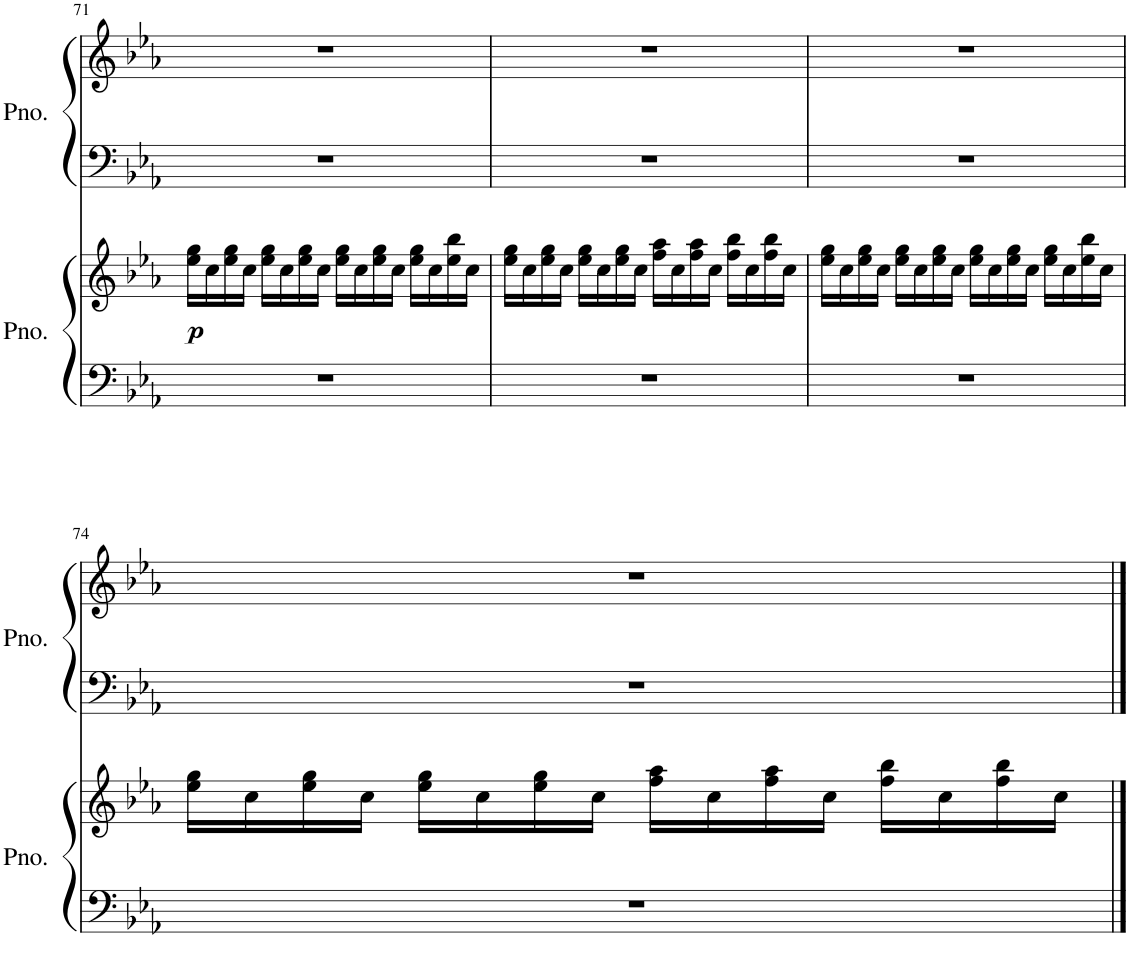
**kern	**kern	**dynam	**kern	**kern
*part2	*part2	*part2	*part1	*part1
*staff4	*staff3	*staff3/4	*staff2	*staff1
*I"Piano	*	*	*I"Piano	*
*I'Pno.	*	*	*I'Pno.	*
!!LO:PB:g=z
*clefF4	*clefG2	*	*clefF4	*clefG2
*k[b-e-a-]	*k[b-e-a-]	*	*k[b-e-a-]	*k[b-e-a-]
*M4/4	*M4/4	*	*M4/4	*M4/4
=71	=71	=71	=71	=71
!	!	!LO:DY:b	!	!
1r	16ee-\ 16gg\LL	p	1r	1r
.	16cc\	.	.	.
.	16ee-\ 16gg\	.	.	.
.	16cc\JJ	.	.	.
.	16ee-\ 16gg\LL	.	.	.
.	16cc\	.	.	.
.	16ee-\ 16gg\	.	.	.
.	16cc\JJ	.	.	.
.	16ee-\ 16gg\LL	.	.	.
.	16cc\	.	.	.
.	16ee-\ 16gg\	.	.	.
.	16cc\JJ	.	.	.
.	16ee-\ 16gg\LL	.	.	.
.	16cc\	.	.	.
.	16ee-\ 16bb-\	.	.	.
.	16cc\JJ	.	.	.
=72	=72	=72	=72	=72
1r	16ee-\ 16gg\LL	.	1r	1r
.	16cc\	.	.	.
.	16ee-\ 16gg\	.	.	.
.	16cc\JJ	.	.	.
.	16ee-\ 16gg\LL	.	.	.
.	16cc\	.	.	.
.	16ee-\ 16gg\	.	.	.
.	16cc\JJ	.	.	.
.	16ff\ 16aa-\LL	.	.	.
.	16cc\	.	.	.
.	16ff\ 16aa-\	.	.	.
.	16cc\JJ	.	.	.
.	16ff\ 16bb-\LL	.	.	.
.	16cc\	.	.	.
.	16ff\ 16bb-\	.	.	.
.	16cc\JJ	.	.	.
=73	=73	=73	=73	=73
1r	16ee-\ 16gg\LL	.	1r	1r
.	16cc\	.	.	.
.	16ee-\ 16gg\	.	.	.
.	16cc\JJ	.	.	.
.	16ee-\ 16gg\LL	.	.	.
.	16cc\	.	.	.
.	16ee-\ 16gg\	.	.	.
.	16cc\JJ	.	.	.
.	16ee-\ 16gg\LL	.	.	.
.	16cc\	.	.	.
.	16ee-\ 16gg\	.	.	.
.	16cc\JJ	.	.	.
.	16ee-\ 16gg\LL	.	.	.
.	16cc\	.	.	.
.	16ee-\ 16bb-\	.	.	.
.	16cc\JJ	.	.	.
!!LO:LB:g=z
=74	=74	=74	=74	=74
1r	16ee-\ 16gg\LL	.	1r	1r
.	16cc\	.	.	.
.	16ee-\ 16gg\	.	.	.
.	16cc\JJ	.	.	.
.	16ee-\ 16gg\LL	.	.	.
.	16cc\	.	.	.
.	16ee-\ 16gg\	.	.	.
.	16cc\JJ	.	.	.
.	16ff\ 16aa-\LL	.	.	.
.	16cc\	.	.	.
.	16ff\ 16aa-\	.	.	.
.	16cc\JJ	.	.	.
.	16ff\ 16bb-\LL	.	.	.
.	16cc\	.	.	.
.	16ff\ 16bb-\	.	.	.
.	16cc\JJ	.	.	.
==	==	==	==	==
*-	*-	*-	*-	*-
